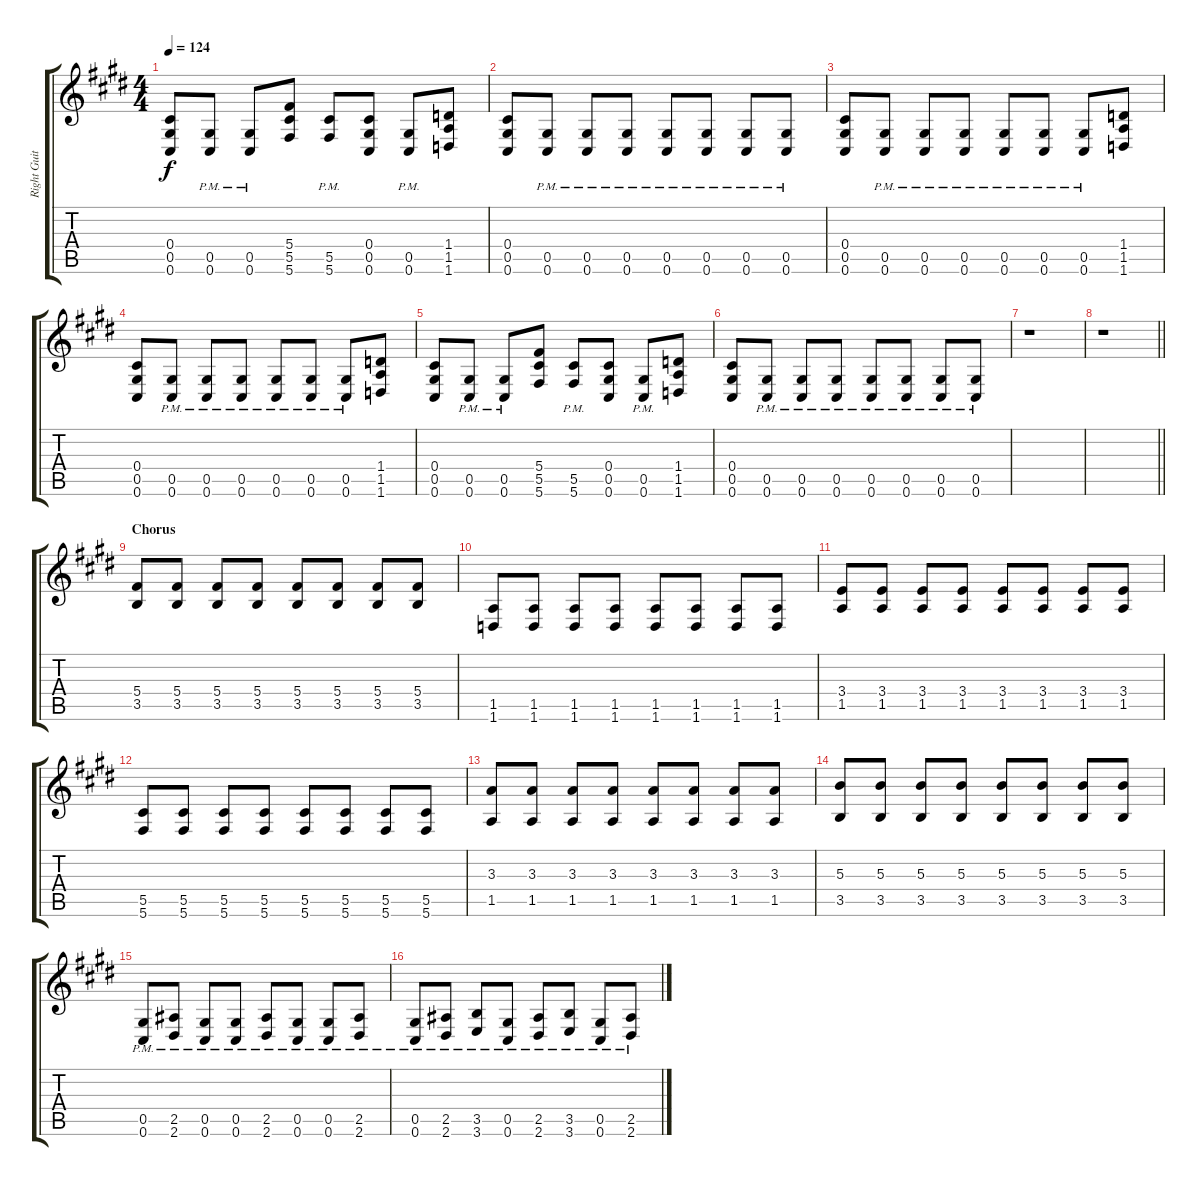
\track ("Right Guitar I" "Right Guit") {instrument distortionguitar}
\staff {score tabs}
\tuning (Eb4 Bb3 Gb3 Db3 Ab2 Db2) {hide}
\ts (4 4)
\tempo 124
\clef g2
\ks e
(0.4 0.5 0.6).8{dy f} (0.5{pm} 0.6{pm}).8 (0.5{pm} 0.6{pm}).8 (5.4 5.5 5.6).8 (5.5{pm} 5.6{pm}).8 (0.4 0.5 0.6).8 (0.5{pm} 0.6{pm}).8 (1.4 1.5 1.6).8 |
(0.4 0.5 0.6).8 (0.5{pm} 0.6{pm}).8 (0.5{pm} 0.6{pm}).8 (0.5{pm} 0.6{pm}).8 (0.5{pm} 0.6{pm}).8 (0.5{pm} 0.6{pm}).8 (0.5{pm} 0.6{pm}).8 (0.5{pm} 0.6{pm}).8 |
(0.4 0.5 0.6).8 (0.5{pm} 0.6{pm}).8 (0.5{pm} 0.6{pm}).8 (0.5{pm} 0.6{pm}).8 (0.5{pm} 0.6{pm}).8 (0.5{pm} 0.6{pm}).8 (0.5{pm} 0.6{pm}).8 (1.4 1.5 1.6).8 |
(0.4 0.5 0.6).8 (0.5{pm} 0.6{pm}).8 (0.5{pm} 0.6{pm}).8 (0.5{pm} 0.6{pm}).8 (0.5{pm} 0.6{pm}).8 (0.5{pm} 0.6{pm}).8 (0.5{pm} 0.6{pm}).8 (1.4 1.5 1.6).8 |
(0.4 0.5 0.6).8 (0.5{pm} 0.6{pm}).8 (0.5{pm} 0.6{pm}).8 (5.4 5.5 5.6).8 (5.5{pm} 5.6{pm}).8 (0.4 0.5 0.6).8 (0.5{pm} 0.6{pm}).8 (1.4 1.5 1.6).8 |
(0.4 0.5 0.6).8 (0.5{pm} 0.6{pm}).8 (0.5{pm} 0.6{pm}).8 (0.5{pm} 0.6{pm}).8 (0.5{pm} 0.6{pm}).8 (0.5{pm} 0.6{pm}).8 (0.5{pm} 0.6{pm}).8 (0.5{pm} 0.6{pm}).8 |
r.1 |
\barLineRight lightlight
r.1 |
\section ("" "Chorus")
(5.4 3.5).8 (5.4 3.5).8 (5.4 3.5).8 (5.4 3.5).8 (5.4 3.5).8 (5.4 3.5).8 (5.4 3.5).8 (5.4 3.5).8 |
(1.5 1.6).8 (1.5 1.6).8 (1.5 1.6).8 (1.5 1.6).8 (1.5 1.6).8 (1.5 1.6).8 (1.5 1.6).8 (1.5 1.6).8 |
(3.4 1.5).8 (3.4 1.5).8 (3.4 1.5).8 (3.4 1.5).8 (3.4 1.5).8 (3.4 1.5).8 (3.4 1.5).8 (3.4 1.5).8 |
(5.5 5.6).8 (5.5 5.6).8 (5.5 5.6).8 (5.5 5.6).8 (5.5 5.6).8 (5.5 5.6).8 (5.5 5.6).8 (5.5 5.6).8 |
(3.3 1.5).8 (3.3 1.5).8 (3.3 1.5).8 (3.3 1.5).8 (3.3 1.5).8 (3.3 1.5).8 (3.3 1.5).8 (3.3 1.5).8 |
(5.3 3.5).8 (5.3 3.5).8 (5.3 3.5).8 (5.3 3.5).8 (5.3 3.5).8 (5.3 3.5).8 (5.3 3.5).8 (5.3 3.5).8 |
(0.5{pm} 0.6{pm}).8 (2.5{pm} 2.6{pm}).8 (0.5{pm} 0.6{pm}).8 (0.5{pm} 0.6{pm}).8 (2.5{pm} 2.6{pm}).8 (0.5{pm} 0.6{pm}).8 (0.5{pm} 0.6{pm}).8 (2.5{pm} 2.6{pm}).8 |
(0.5{pm} 0.6{pm}).8 (2.5{pm} 2.6{pm}).8 (3.5{pm} 3.6{pm}).8 (0.5{pm} 0.6{pm}).8 (2.5{pm} 2.6{pm}).8 (3.5{pm} 3.6{pm}).8 (0.5{pm} 0.6{pm}).8 (2.5{pm} 2.6{pm}).8
